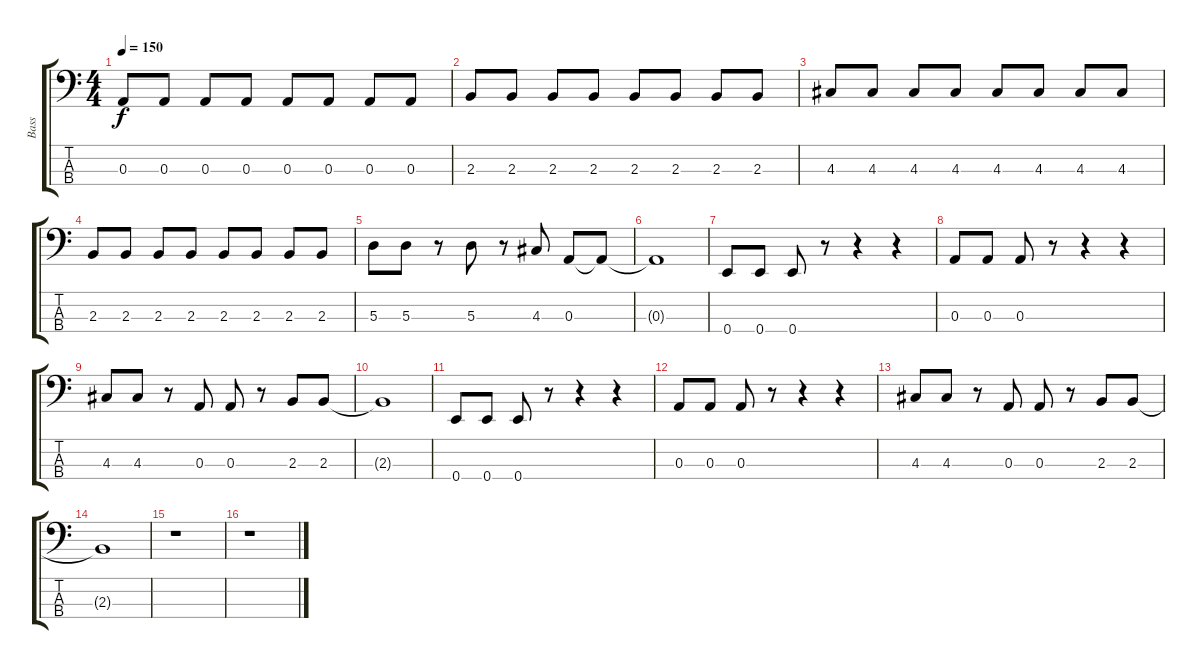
\track ("Bass" "Bass") {instrument electricbassfinger}
\staff {score tabs}
\tuning (G2 D2 A1 E1) {hide}
\ts (4 4)
\tempo 150
\clef f4
\ks c
0.3.8{dy f} 0.3.8 0.3.8 0.3.8 0.3.8 0.3.8 0.3.8 0.3.8 |
2.3.8 2.3.8 2.3.8 2.3.8 2.3.8 2.3.8 2.3.8 2.3.8 |
4.3.8 4.3.8 4.3.8 4.3.8 4.3.8 4.3.8 4.3.8 4.3.8 |
2.3.8 2.3.8 2.3.8 2.3.8 2.3.8 2.3.8 2.3.8 2.3.8 |
5.3.8 5.3.8 r.8 5.3.8 r.8 4.3.8 0.3.8 0.3{t}.8 |
0.3{t}.1 |
0.4.8 0.4.8 0.4.8 r.8 r.4 r.4 |
0.3.8 0.3.8 0.3.8 r.8 r.4 r.4 |
4.3.8 4.3.8 r.8 0.3.8 0.3.8 r.8 2.3.8 2.3.8 |
2.3{t}.1 |
0.4.8 0.4.8 0.4.8 r.8 r.4 r.4 |
0.3.8 0.3.8 0.3.8 r.8 r.4 r.4 |
4.3.8 4.3.8 r.8 0.3.8 0.3.8 r.8 2.3.8 2.3.8 |
2.3{t}.1 |
r.1 |
r.1
